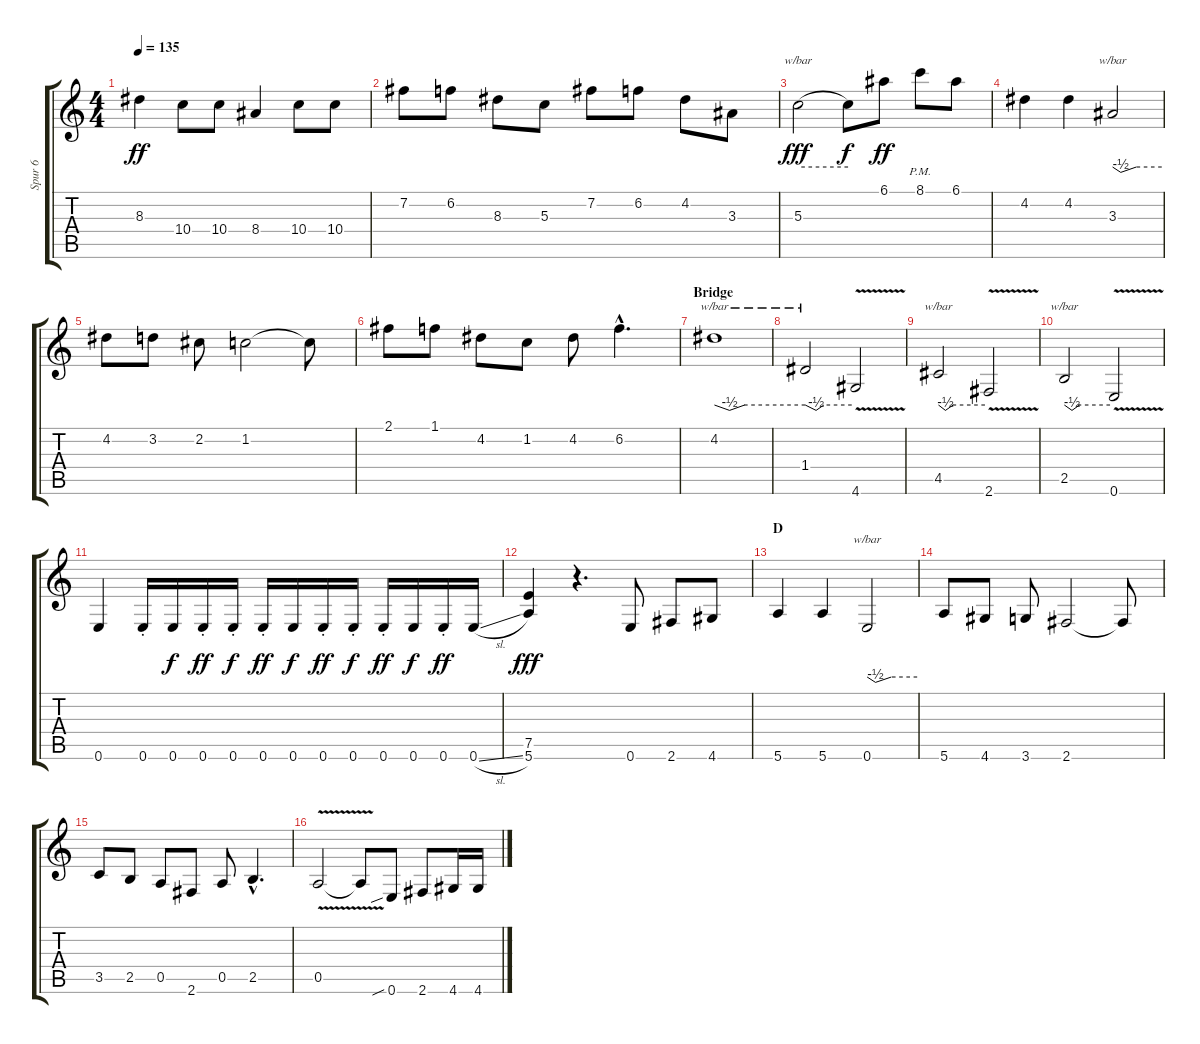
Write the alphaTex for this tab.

\track ("Spur 6" "Spur 6") {instrument acousticguitarnylon}
\staff {score tabs}
\tuning (E4 B3 G3 D3 A2 E2) {hide}
\ts (4 4)
\tempo 135
\clef g2
\ks c
8.3.4{dy ff} 10.4.8 10.4.8 8.4.4 10.4.8 10.4.8 |
7.2.8 6.2.8 8.3.8 5.3.8 7.2.8 6.2.8 4.2.8 3.3.8 |
5.3.2{tbe (hold default 0 0 60 0) dy fff} 5.3{t}.8{dy f} 6.1.8{dy ff} 8.1{pm}.8 6.1.8 |
4.2.4 4.2.4 3.3.2{tbe (custom default 0 0 10 -2 29 0 60 0)} |
4.2.8 3.2.8 2.2.8 1.2.2 1.2{t}.8 |
2.1.8 1.1.8 4.2.8 1.2.8 4.2.8 6.2{hac}.4{d} |
\section ("" "Bridge")
4.2.1{tbe (custom default 0 0 10 -2 20 0 60 0)} |
1.4.2{tbe (custom default 0 0 14 -2 24 0 60 0)} 4.6{v}.2 |
4.5.2{tbe (custom default 0 0 9 -2 19 0 60 0)} 2.6{v}.2 |
2.5.2{tbe (custom default 0 0 10 -2 20 0 60 0)} 0.6{v}.2 |
0.6.4{instrument electricguitarclean} 0.6{st}.16 0.6.16{dy f} 0.6{st}.16{dy ff} 0.6{st}.16{dy f} 0.6{st}.16{dy ff} 0.6.16{dy f} 0.6{st}.16{dy ff} 0.6{st}.16{dy f} 0.6{st}.16{dy ff} 0.6.16{dy f} 0.6{st}.16{dy ff} 0.6{sl}.16 |
(7.5 5.6).4{dy fff} r.4{d volume 16 instrument slapbass1} 0.6.8 2.6.8 4.6.8 |
\section ("" "D")
5.6.4 5.6.4 0.6.2{tbe (custom default 0 0 10 -2 29 0 60 0)} |
5.6.8 4.6.8 3.6.8 2.6.2 2.6{t}.8 |
3.5.8 2.5.8 0.5.8 2.6.8 0.5.8 2.5{hac}.4{d} |
0.5{v}.2 0.5{t}.8 0.6{sib}.8 2.6.8 4.6.16 4.6.16
